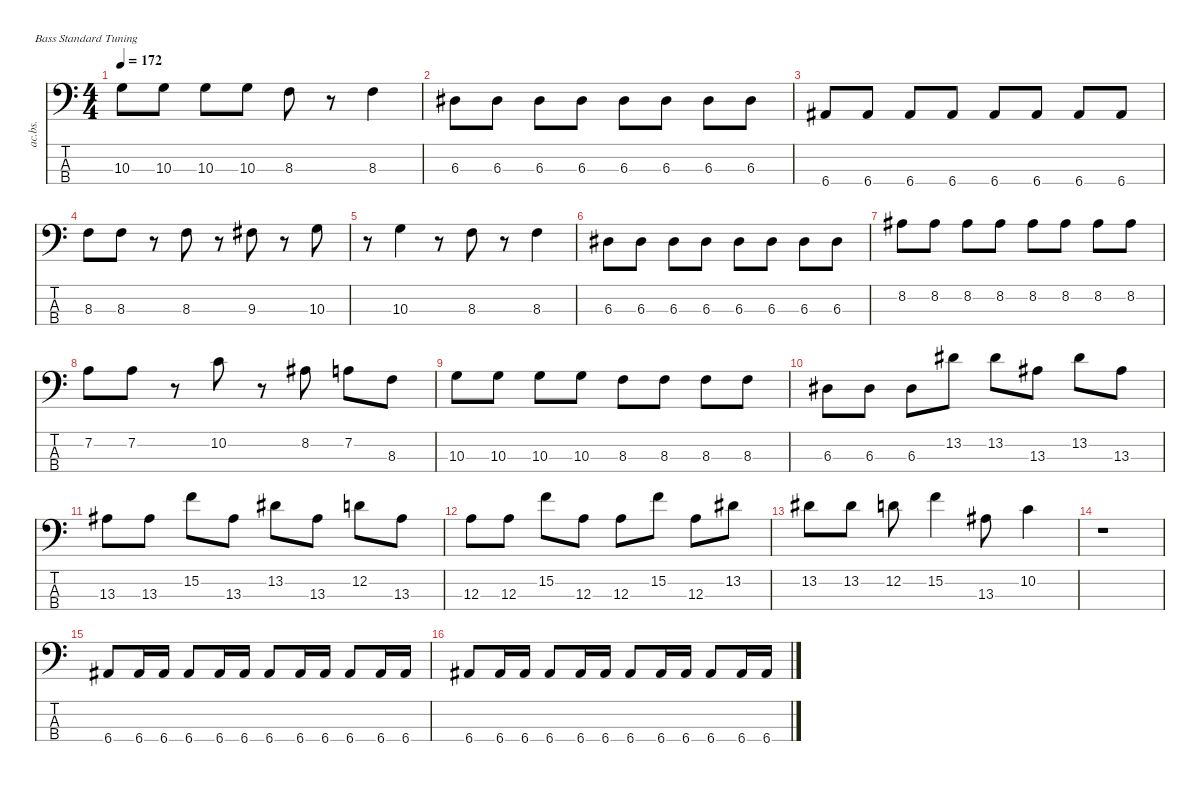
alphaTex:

\defaultSystemsLayout 4
\hideDynamics
\bracketExtendMode nobrackets
\otherSystemsTrackNameOrientation horizontal
\track ("Bass" "ac.bs.") {instrument acousticbass}
\staff {score tabs}
\tuning (G2 D2 A1 E1)
\ts (4 4)
\tempo 172
\clef f4
\ks c
10.3.8{dy mf} 10.3.8 10.3.8 10.3.8 8.3.8 r.8 8.3.4 |
6.3.8 6.3.8 6.3.8 6.3.8 6.3.8 6.3.8 6.3.8 6.3.8 |
6.4.8 6.4.8 6.4.8 6.4.8 6.4.8 6.4.8 6.4.8 6.4.8 |
8.3.8 8.3.8 r.8 8.3.8 r.8 9.3.8 r.8 10.3.8 |
r.8 10.3.4 r.8 8.3.8 r.8 8.3.4 |
6.3.8 6.3.8 6.3.8 6.3.8 6.3.8 6.3.8 6.3.8 6.3.8 |
8.2.8 8.2.8 8.2.8 8.2.8 8.2.8 8.2.8 8.2.8 8.2.8 |
7.2.8 7.2.8 r.8 10.2.8 r.8 8.2.8 7.2.8 8.3.8 |
10.3.8 10.3.8 10.3.8 10.3.8 8.3.8 8.3.8 8.3.8 8.3.8 |
6.3.8 6.3.8 6.3.8 13.2.8 13.2.8 13.3.8 13.2.8 13.3.8 |
13.3.8 13.3.8 15.2.8 13.3.8 13.2.8 13.3.8 12.2.8 13.3.8 |
12.3.8 12.3.8 15.2.8 12.3.8 12.3.8 15.2.8 12.3.8 13.2.8 |
13.2.8 13.2.8 12.2.8 15.2.4 13.3.8 10.2.4 |
r.1 |
6.4.8 6.4.16 6.4.16 6.4.8 6.4.16 6.4.16 6.4.8 6.4.16 6.4.16 6.4.8 6.4.16 6.4.16 |
6.4.8 6.4.16 6.4.16 6.4.8 6.4.16 6.4.16 6.4.8 6.4.16 6.4.16 6.4.8 6.4.16 6.4.16
